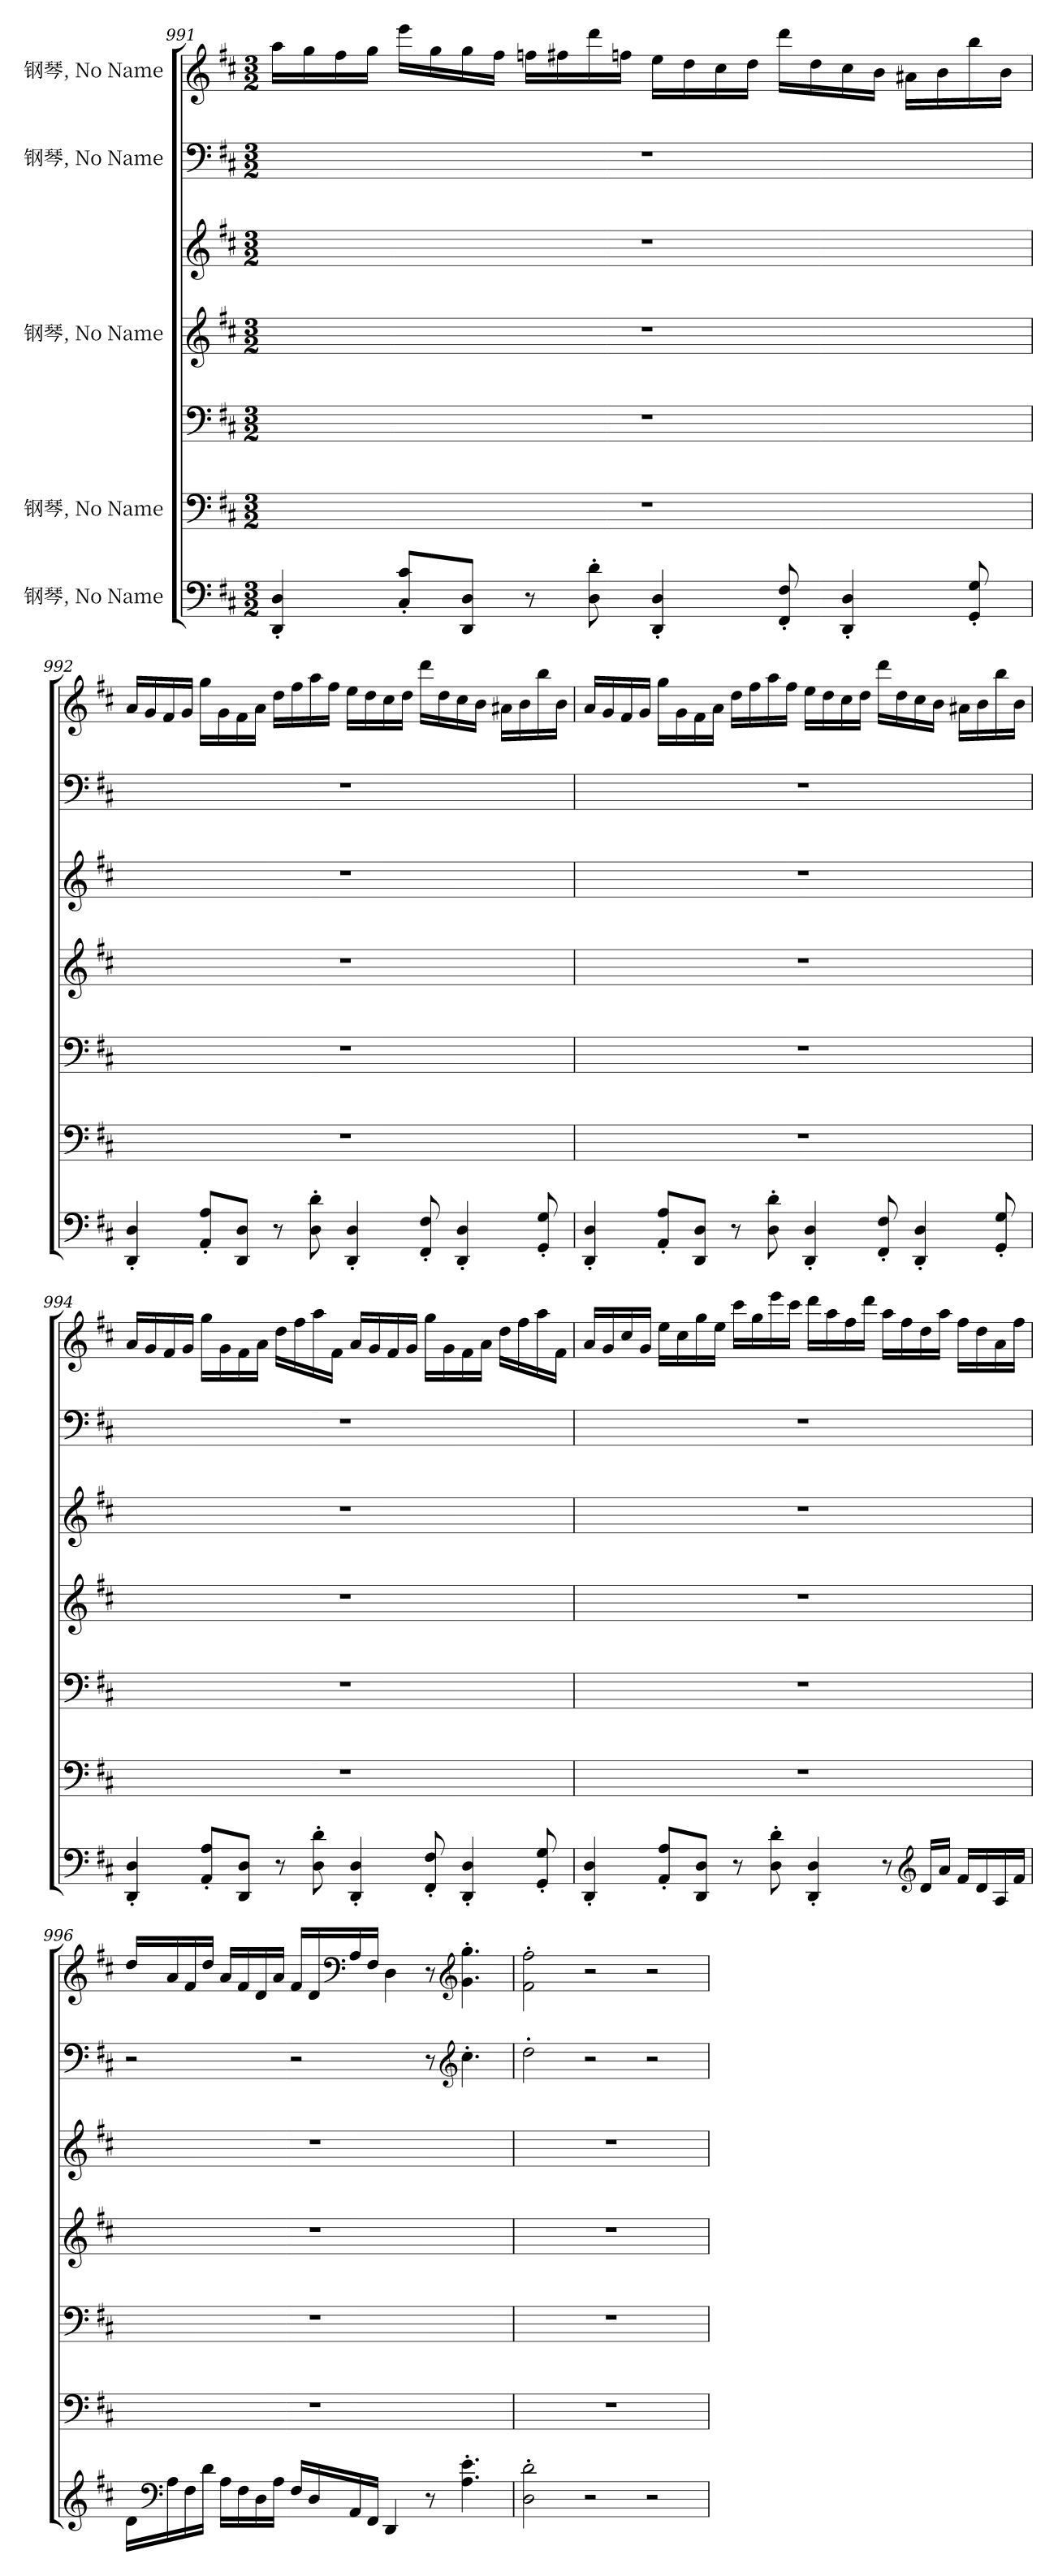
**kern	**kern	**kern	**kern	**kern	**kern	**kern
*part5	*part4	*part4	*part3	*part3	*part2	*part1
*staff7	*staff6	*staff5	*staff4	*staff3	*staff2	*staff1
*I"钢琴, No Name	*I"钢琴, No Name	*	*I"钢琴, No Name	*	*I"钢琴, No Name	*I"钢琴, No Name
!!LO:PB:g=z
*clefF4	*clefF4	*clefF4	*clefG2	*clefG2	*clefF4	*clefG2
*k[f#c#]	*k[f#c#]	*k[f#c#]	*k[f#c#]	*k[f#c#]	*k[f#c#]	*k[f#c#]
*M3/2	*M3/2	*M3/2	*M3/2	*M3/2	*M3/2	*M3/2
=991	=991	=991	=991	=991	=991	=991
4DD/' 4D/'	1.r	1.r	1.r	1.r	1.r	16aa\LL
.	.	.	.	.	.	16gg\
.	.	.	.	.	.	16ff#\
.	.	.	.	.	.	16gg\JJ
8C#/' 8c#/'L	.	.	.	.	.	16eee\LL
.	.	.	.	.	.	16gg\
8DD/ 8D/J	.	.	.	.	.	16gg\
.	.	.	.	.	.	16ff#\JJ
8r	.	.	.	.	.	16ffn\LL
.	.	.	.	.	.	16ff#X\
8D\' 8d\'	.	.	.	.	.	16ddd\
.	.	.	.	.	.	16ffn\JJ
4DD/' 4D/'	.	.	.	.	.	16ee\LL
.	.	.	.	.	.	16dd\
.	.	.	.	.	.	16cc#\
.	.	.	.	.	.	16dd\JJ
8FF#/' 8F#/'	.	.	.	.	.	16ddd\LL
.	.	.	.	.	.	16dd\
4DD/' 4D/'	.	.	.	.	.	16cc#\
.	.	.	.	.	.	16b\JJ
.	.	.	.	.	.	16a#X\LL
.	.	.	.	.	.	16b\
8GG/' 8G/'	.	.	.	.	.	16bb\
.	.	.	.	.	.	16b\JJ
!!LO:PB:g=z
=992	=992	=992	=992	=992	=992	=992
4DD/' 4D/'	1.r	1.r	1.r	1.r	1.r	16a/LL
.	.	.	.	.	.	16g/
.	.	.	.	.	.	16f#/
.	.	.	.	.	.	16g/JJ
8AA/' 8A/'L	.	.	.	.	.	16gg\LL
.	.	.	.	.	.	16g\
8DD/ 8D/J	.	.	.	.	.	16f#\
.	.	.	.	.	.	16a\JJ
8r	.	.	.	.	.	16dd\LL
.	.	.	.	.	.	16ff#\
8D\' 8d\'	.	.	.	.	.	16aa\
*	*	*	*	*	*	*MM169
.	.	.	.	.	.	16ff#\JJ
*	*	*	*	*	*	*MM170
4DD/' 4D/'	.	.	.	.	.	16ee\LL
.	.	.	.	.	.	16dd\
.	.	.	.	.	.	16cc#\
.	.	.	.	.	.	16dd\JJ
8FF#/' 8F#/'	.	.	.	.	.	16ddd\LL
.	.	.	.	.	.	16dd\
4DD/' 4D/'	.	.	.	.	.	16cc#\
.	.	.	.	.	.	16b\JJ
.	.	.	.	.	.	16a#X\LL
.	.	.	.	.	.	16b\
8GG/' 8G/'	.	.	.	.	.	16bb\
.	.	.	.	.	.	16b\JJ
!!LO:PB:g=z
=993	=993	=993	=993	=993	=993	=993
4DD/' 4D/'	1.r	1.r	1.r	1.r	1.r	16a/LL
.	.	.	.	.	.	16g/
.	.	.	.	.	.	16f#/
.	.	.	.	.	.	16g/JJ
8AA/' 8A/'L	.	.	.	.	.	16gg\LL
.	.	.	.	.	.	16g\
8DD/ 8D/J	.	.	.	.	.	16f#\
.	.	.	.	.	.	16a\JJ
8r	.	.	.	.	.	16dd\LL
.	.	.	.	.	.	16ff#\
8D\' 8d\'	.	.	.	.	.	16aa\
*	*	*	*	*	*	*MM169
.	.	.	.	.	.	16ff#\JJ
*	*	*	*	*	*	*MM170
4DD/' 4D/'	.	.	.	.	.	16ee\LL
.	.	.	.	.	.	16dd\
.	.	.	.	.	.	16cc#\
.	.	.	.	.	.	16dd\JJ
8FF#/' 8F#/'	.	.	.	.	.	16ddd\LL
.	.	.	.	.	.	16dd\
4DD/' 4D/'	.	.	.	.	.	16cc#\
.	.	.	.	.	.	16b\JJ
.	.	.	.	.	.	16a#X\LL
.	.	.	.	.	.	16b\
8GG/' 8G/'	.	.	.	.	.	16bb\
.	.	.	.	.	.	16b\JJ
!!LO:PB:g=z
=994	=994	=994	=994	=994	=994	=994
4DD/' 4D/'	1.r	1.r	1.r	1.r	1.r	16a/LL
.	.	.	.	.	.	16g/
.	.	.	.	.	.	16f#/
.	.	.	.	.	.	16g/JJ
8AA/' 8A/'L	.	.	.	.	.	16gg\LL
.	.	.	.	.	.	16g\
8DD/ 8D/J	.	.	.	.	.	16f#\
.	.	.	.	.	.	16a\JJ
8r	.	.	.	.	.	16dd\LL
.	.	.	.	.	.	16ff#\
8D\' 8d\'	.	.	.	.	.	16aa\
*	*	*	*	*	*	*MM169
.	.	.	.	.	.	16f#\JJ
*	*	*	*	*	*	*MM170
4DD/' 4D/'	.	.	.	.	.	16a/LL
.	.	.	.	.	.	16g/
.	.	.	.	.	.	16f#/
.	.	.	.	.	.	16g/JJ
8FF#/' 8F#/'	.	.	.	.	.	16gg\LL
.	.	.	.	.	.	16g\
4DD/' 4D/'	.	.	.	.	.	16f#\
.	.	.	.	.	.	16a\JJ
.	.	.	.	.	.	16dd\LL
.	.	.	.	.	.	16ff#\
8GG/' 8G/'	.	.	.	.	.	16aa\
*	*	*	*	*	*	*MM169
.	.	.	.	.	.	16f#\JJ
!!LO:PB:g=z
=995	=995	=995	=995	=995	=995	=995
*	*	*	*	*	*	*MM170
4DD/' 4D/'	1.r	1.r	1.r	1.r	1.r	16a/LL
.	.	.	.	.	.	16g/
.	.	.	.	.	.	16cc#/
.	.	.	.	.	.	16g/JJ
8AA/' 8A/'L	.	.	.	.	.	16ee\LL
.	.	.	.	.	.	16cc#\
8DD/ 8D/J	.	.	.	.	.	16gg\
.	.	.	.	.	.	16ee\JJ
8r	.	.	.	.	.	16ccc#\LL
.	.	.	.	.	.	16gg\
*	*	*	*	*	*	*MM169
8D\' 8d\'	.	.	.	.	.	16eee\
*	*	*	*	*	*	*MM156
.	.	.	.	.	.	16ccc#\JJ
4DD/' 4D/'	.	.	.	.	.	16ddd\LL
.	.	.	.	.	.	16aa\
.	.	.	.	.	.	16ff#\
.	.	.	.	.	.	16ddd\JJ
8r	.	.	.	.	.	16aa\LL
.	.	.	.	.	.	16ff#\
*clefG2	*	*	*	*	*	*
16d/LL	.	.	.	.	.	16dd\
16a/JJ	.	.	.	.	.	16aa\JJ
16f#/LL	.	.	.	.	.	16ff#\LL
16d/	.	.	.	.	.	16dd\
16A/	.	.	.	.	.	16a\
16f#/JJ	.	.	.	.	.	16ff#\JJ
!!LO:PB:g=z
=996	=996	=996	=996	=996	=996	=996
16d\LL	1.r	1.r	1.r	1.r	2r	16dd/LL
*clefF4	*	*	*	*	*	*
16A\	.	.	.	.	.	16a/
16F#\	.	.	.	.	.	16f#/
16d\JJ	.	.	.	.	.	16dd/JJ
16A\LL	.	.	.	.	.	16a/LL
16F#\	.	.	.	.	.	16f#/
16D\	.	.	.	.	.	16d/
16A\JJ	.	.	.	.	.	16a/JJ
16F#/LL	.	.	.	.	2r	16f#/LL
16D/	.	.	.	.	.	16d/
*	*	*	*	*	*	*clefF4
16AA/	.	.	.	.	.	16A/
*	*	*	*	*	*	*MM165
16FF#/JJ	.	.	.	.	.	16F#/JJ
*	*	*	*	*	*	*MM145
4DD/	.	.	.	.	.	4D\
8r	.	.	.	.	8r	8r
*	*	*	*	*	*clefG2	*clefG2
4.A\' 4.e\'	.	.	.	.	4.cc#'\	4.g\' 4.gg\'
=997	=997	=997	=997	=997	=997	=997
*	*	*	*	*	*	*MM103
2D\' 2d\'	1.r	1.r	1.r	1.r	2dd'\	2f#\' 2ff#\'
2r	.	.	.	.	2r	2r
2r	.	.	.	.	2r	2r
=	=	=	=	=	=	=
*-	*-	*-	*-	*-	*-	*-
